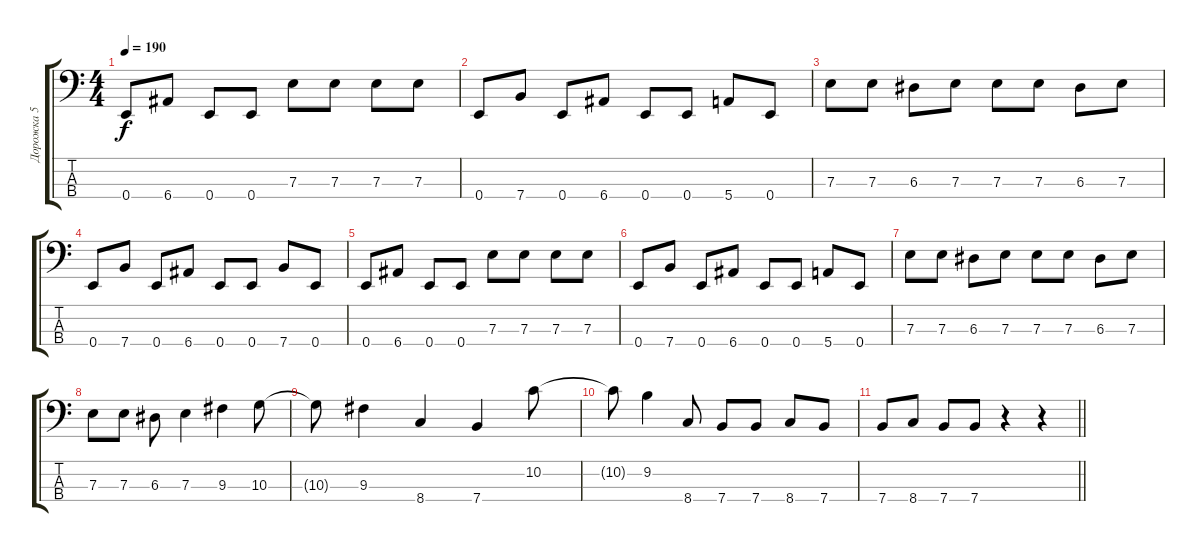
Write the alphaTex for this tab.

\track ("Дорожка 5" "Дорожка 5") {instrument electricbasspick}
\staff {score tabs}
\tuning (G2 D2 A1 E1) {hide}
\ts (4 4)
\tempo 190
\clef f4
\ks c
0.4.8{dy f} 6.4.8 0.4.8 0.4.8 7.3.8 7.3.8 7.3.8 7.3.8 |
0.4.8 7.4.8 0.4.8 6.4.8 0.4.8 0.4.8 5.4.8 0.4.8 |
7.3.8 7.3.8 6.3.8 7.3.8 7.3.8 7.3.8 6.3.8 7.3.8 |
0.4.8 7.4.8 0.4.8 6.4.8 0.4.8 0.4.8 7.4.8 0.4.8 |
0.4.8 6.4.8 0.4.8 0.4.8 7.3.8 7.3.8 7.3.8 7.3.8 |
0.4.8 7.4.8 0.4.8 6.4.8 0.4.8 0.4.8 5.4.8 0.4.8 |
7.3.8 7.3.8 6.3.8 7.3.8 7.3.8 7.3.8 6.3.8 7.3.8 |
7.3.8 7.3.8 6.3.8 7.3.4 9.3.4 10.3.8 |
10.3{t}.8 9.3.4 8.4.4 7.4.4 10.2.8 |
10.2{t}.8 9.2.4 8.4.8 7.4.8 7.4.8 8.4.8 7.4.8 |
\barLineRight lightlight
7.4.8 8.4.8 7.4.8 7.4.8 r.4 r.4
